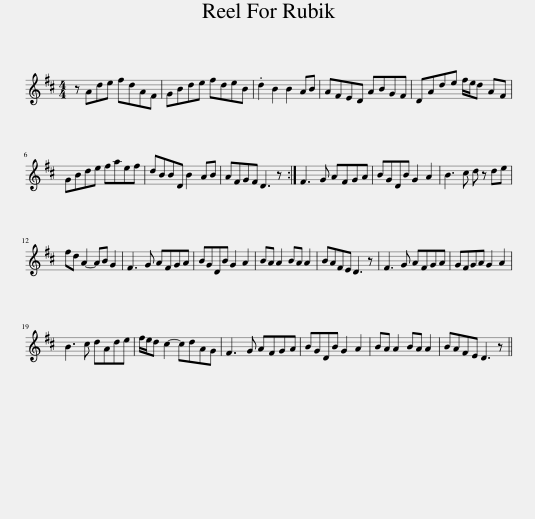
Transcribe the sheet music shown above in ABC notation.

X:1
L:1/8
M:4/4
I:linebreak $
K:D
V:1 treble
V:1
 z Ade fdAF | GBde fdeB | .d2 B2 B2 AB | AFED ABGF | DAde f/e/d AF |$ %5
 GBde faef | dBBD B2 AB | AFGF D3 z :| F3 G AFGA | BGDB G2 A2 | %10
 B3 c d z de |$ fd A2- AB G2 | F3 G AFGA | BGDB G2 A2 | BA A2 BA A2 | %15
 BAFE D3 z | F3 G AFGA | GFGA G2 A2 |$ B3 c dAde | f/e/d c2- cdAG | %20
 F3 G AFGA | BGDB G2 A2 | BA A2 BA A2 | BAFE D3 z || %24
